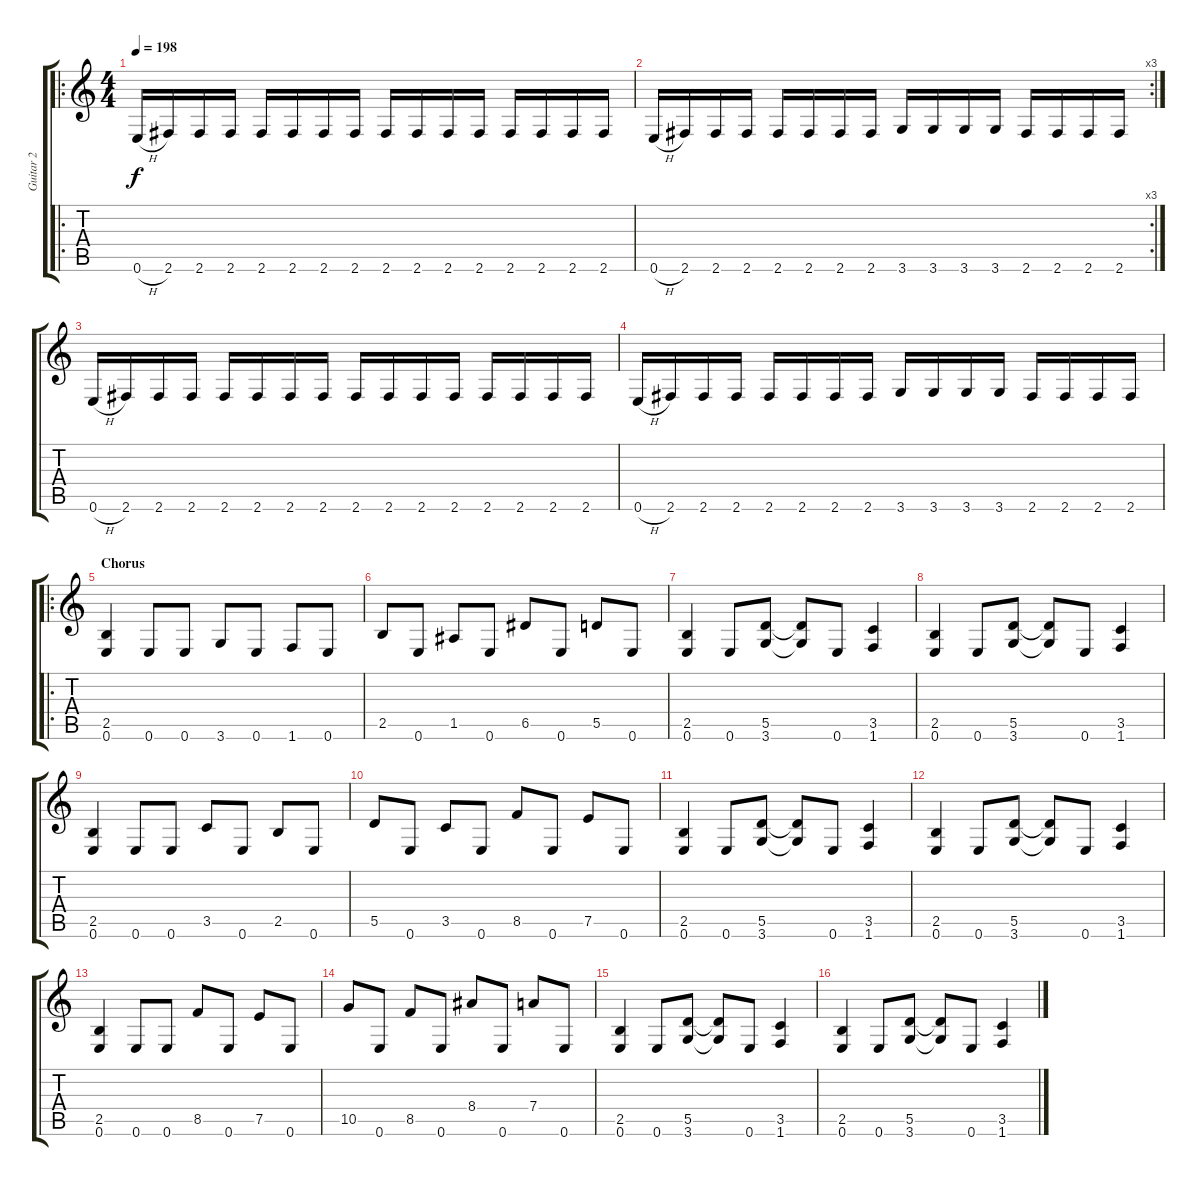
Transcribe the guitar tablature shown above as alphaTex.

\track ("Guitar 2" "Guitar 2") {instrument overdrivenguitar}
\staff {score tabs}
\tuning (E4 B3 G3 D3 A2 E2) {hide}
\ro
\ts (4 4)
\tempo 198
\clef g2
\ks c
0.6{h}.16{dy f} 2.6.16 2.6.16 2.6.16 2.6.16 2.6.16 2.6.16 2.6.16 2.6.16 2.6.16 2.6.16 2.6.16 2.6.16 2.6.16 2.6.16 2.6.16 |
\rc 3
0.6{h}.16 2.6.16 2.6.16 2.6.16 2.6.16 2.6.16 2.6.16 2.6.16 3.6.16 3.6.16 3.6.16 3.6.16 2.6.16 2.6.16 2.6.16 2.6.16 |
0.6{h}.16 2.6.16 2.6.16 2.6.16 2.6.16 2.6.16 2.6.16 2.6.16 2.6.16 2.6.16 2.6.16 2.6.16 2.6.16 2.6.16 2.6.16 2.6.16 |
0.6{h}.16 2.6.16 2.6.16 2.6.16 2.6.16 2.6.16 2.6.16 2.6.16 3.6.16 3.6.16 3.6.16 3.6.16 2.6.16 2.6.16 2.6.16 2.6.16 |
\ro
\section ("" "Chorus")
(2.5 0.6).4 0.6.8 0.6.8 3.6.8 0.6.8 1.6.8 0.6.8 |
2.5.8 0.6.8 1.5.8 0.6.8 6.5.8 0.6.8 5.5.8 0.6.8 |
(2.5 0.6).4 0.6.8 (5.5 3.6).8 (5.5{t} 3.6{t}).8 0.6.8 (3.5 1.6).4 |
(2.5 0.6).4 0.6.8 (5.5 3.6).8 (5.5{t} 3.6{t}).8 0.6.8 (3.5 1.6).4 |
(2.5 0.6).4 0.6.8 0.6.8 3.5.8 0.6.8 2.5.8 0.6.8 |
5.5.8 0.6.8 3.5.8 0.6.8 8.5.8 0.6.8 7.5.8 0.6.8 |
(2.5 0.6).4 0.6.8 (5.5 3.6).8 (5.5{t} 3.6{t}).8 0.6.8 (3.5 1.6).4 |
(2.5 0.6).4 0.6.8 (5.5 3.6).8 (5.5{t} 3.6{t}).8 0.6.8 (3.5 1.6).4 |
(2.5 0.6).4 0.6.8 0.6.8 8.5.8 0.6.8 7.5.8 0.6.8 |
10.5.8 0.6.8 8.5.8 0.6.8 8.4.8 0.6.8 7.4.8 0.6.8 |
(2.5 0.6).4 0.6.8 (5.5 3.6).8 (5.5{t} 3.6{t}).8 0.6.8 (3.5 1.6).4 |
(2.5 0.6).4 0.6.8 (5.5 3.6).8 (5.5{t} 3.6{t}).8 0.6.8 (3.5 1.6).4
